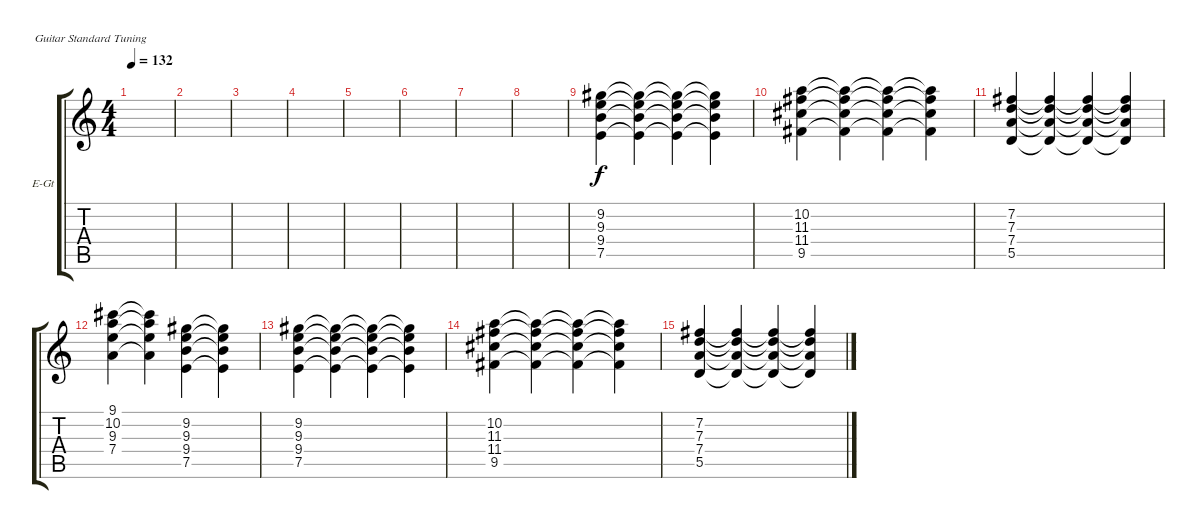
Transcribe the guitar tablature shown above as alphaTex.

\defaultSystemsLayout 4
\bracketExtendMode groupsimilarinstruments
\firstSystemTrackNameOrientation horizontal
\otherSystemsTrackNameOrientation horizontal
\track ("Albert Clean" "E-Gt") {instrument electricguitarclean}
\staff {score tabs}
\tuning (E4 B3 G3 D3 A2 E2)
\ts (4 4)
\tempo 132
\clef g2
\scale
0.333333
\ks c
|
\scale
0.333333 |
\scale
0.333333 |
\scale
0.333333 |
\scale
0.333333 |
\scale
0.333333 |
\scale
0.333333 |
\scale
0.333333 |
\scale
0.333333 (9.2 9.3 9.4 7.5).4 (9.2{t} 9.3{t} 9.4{t} 7.5{t}).4 (9.2{t} 9.3{t} 9.4{t} 7.5{t}).4 (9.2{t} 9.3{t} 9.4{t} 7.5{t}).4 |
\scale
0.333333 (10.2 11.3 11.4 9.5).4 (10.2{t} 11.3{t} 11.4{t} 9.5{t}).4 (10.2{t} 11.3{t} 11.4{t} 9.5{t}).4 (10.2{t} 11.3{t} 11.4{t} 9.5{t}).4 |
\scale
0.333333 (7.2 7.3 7.4 5.5).4 (7.2{t} 7.3{t} 7.4{t} 5.5{t}).4 (7.2{t} 7.3{t} 7.4{t} 5.5{t}).4 (7.2{t} 7.3{t} 7.4{t} 5.5{t}).4 |
\scale
0.333333 (9.1 10.2 9.3 7.4).4 (9.1{t} 10.2{t} 9.3{t} 7.4{t}).4 (9.2 9.3 9.4 7.5).4 (9.2{t} 9.3{t} 9.4{t} 7.5{t}).4 |
\scale
0.333333 (9.2 9.3 9.4 7.5).4 (9.2{t} 9.3{t} 9.4{t} 7.5{t}).4 (9.2{t} 9.3{t} 9.4{t} 7.5{t}).4 (9.2{t} 9.3{t} 9.4{t} 7.5{t}).4 |
\scale
0.333333 (10.2 11.3 11.4 9.5).4 (10.2{t} 11.3{t} 11.4{t} 9.5{t}).4 (10.2{t} 11.3{t} 11.4{t} 9.5{t}).4 (10.2{t} 11.3{t} 11.4{t} 9.5{t}).4 |
\scale
0.333333 (7.2 7.3 7.4 5.5).4 (7.2{t} 7.3{t} 7.4{t} 5.5{t}).4 (7.2{t} 7.3{t} 7.4{t} 5.5{t}).4 (7.2{t} 7.3{t} 7.4{t} 5.5{t}).4 |
\scale
0.333333
